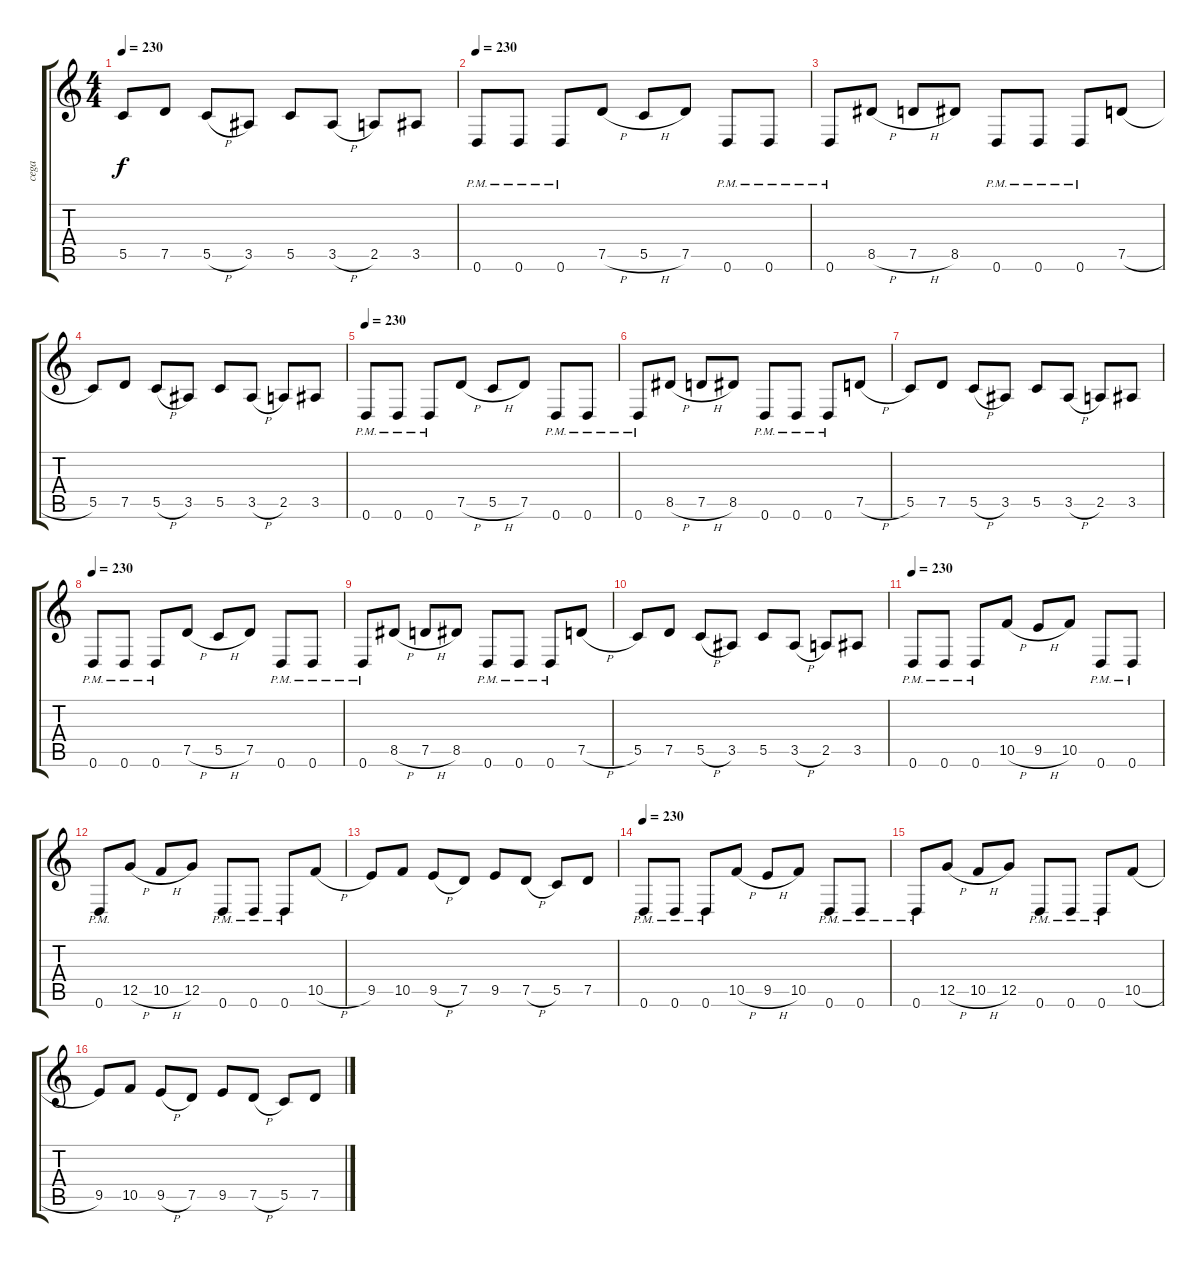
\track ("cega" "cega") {instrument distortionguitar}
\staff {score tabs}
\tuning (D4 A3 F3 C3 G2 D2) {hide}
\ts (4 4)
\tempo 230
\clef g2
\ks c
5.5.8{dy f} 7.5.8 5.5{h}.8 3.5.8 5.5.8 3.5{h}.8 2.5.8 3.5.8 |
\tempo 230
0.6{pm}.8 0.6{pm}.8 0.6{pm}.8 7.5{h}.8 5.5{h}.8 7.5.8 0.6{pm}.8 0.6{pm}.8 |
0.6{pm}.8 8.5{h}.8 7.5{h}.8 8.5.8 0.6{pm}.8 0.6{pm}.8 0.6{pm}.8 7.5{h}.8 |
5.5.8 7.5.8 5.5{h}.8 3.5.8 5.5.8 3.5{h}.8 2.5.8 3.5.8 |
\tempo 230
0.6{pm}.8 0.6{pm}.8 0.6{pm}.8 7.5{h}.8 5.5{h}.8 7.5.8 0.6{pm}.8 0.6{pm}.8 |
0.6{pm}.8 8.5{h}.8 7.5{h}.8 8.5.8 0.6{pm}.8 0.6{pm}.8 0.6{pm}.8 7.5{h}.8 |
5.5.8 7.5.8 5.5{h}.8 3.5.8 5.5.8 3.5{h}.8 2.5.8 3.5.8 |
\tempo 230
0.6{pm}.8 0.6{pm}.8 0.6{pm}.8 7.5{h}.8 5.5{h}.8 7.5.8 0.6{pm}.8 0.6{pm}.8 |
0.6{pm}.8 8.5{h}.8 7.5{h}.8 8.5.8 0.6{pm}.8 0.6{pm}.8 0.6{pm}.8 7.5{h}.8 |
5.5.8 7.5.8 5.5{h}.8 3.5.8 5.5.8 3.5{h}.8 2.5.8 3.5.8 |
\tempo 230
0.6{pm}.8 0.6{pm}.8 0.6{pm}.8 10.5{h}.8 9.5{h}.8 10.5.8 0.6{pm}.8 0.6{pm}.8 |
0.6{pm}.8 12.5{h}.8 10.5{h}.8 12.5.8 0.6{pm}.8 0.6{pm}.8 0.6{pm}.8 10.5{h}.8 |
9.5.8 10.5.8 9.5{h}.8 7.5.8 9.5.8 7.5{h}.8 5.5.8 7.5.8 |
\tempo 230
0.6{pm}.8 0.6{pm}.8 0.6{pm}.8 10.5{h}.8 9.5{h}.8 10.5.8 0.6{pm}.8 0.6{pm}.8 |
0.6{pm}.8 12.5{h}.8 10.5{h}.8 12.5.8 0.6{pm}.8 0.6{pm}.8 0.6{pm}.8 10.5{h}.8 |
9.5.8 10.5.8 9.5{h}.8 7.5.8 9.5.8 7.5{h}.8 5.5.8 7.5.8
